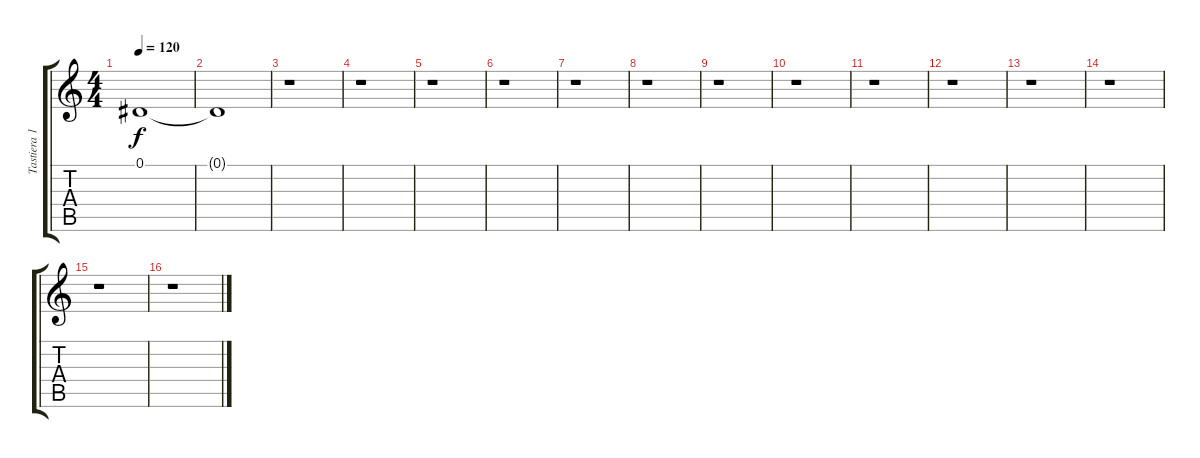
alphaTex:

\track ("Tastiera 1" "Tastiera 1") {instrument churchorgan}
\staff {score tabs}
\tuning (Eb4 Bb3 Gb3 Db3 Ab2 Eb2) {hide}
\ts (4 4)
\tempo 120
\clef g2
\ks c
0.1.1{dy f} |
0.1{t}.1 |
r.1 |
r.1 |
r.1 |
r.1 |
r.1 |
r.1 |
r.1 |
r.1 |
r.1 |
r.1 |
r.1 |
r.1 |
r.1 |
r.1
